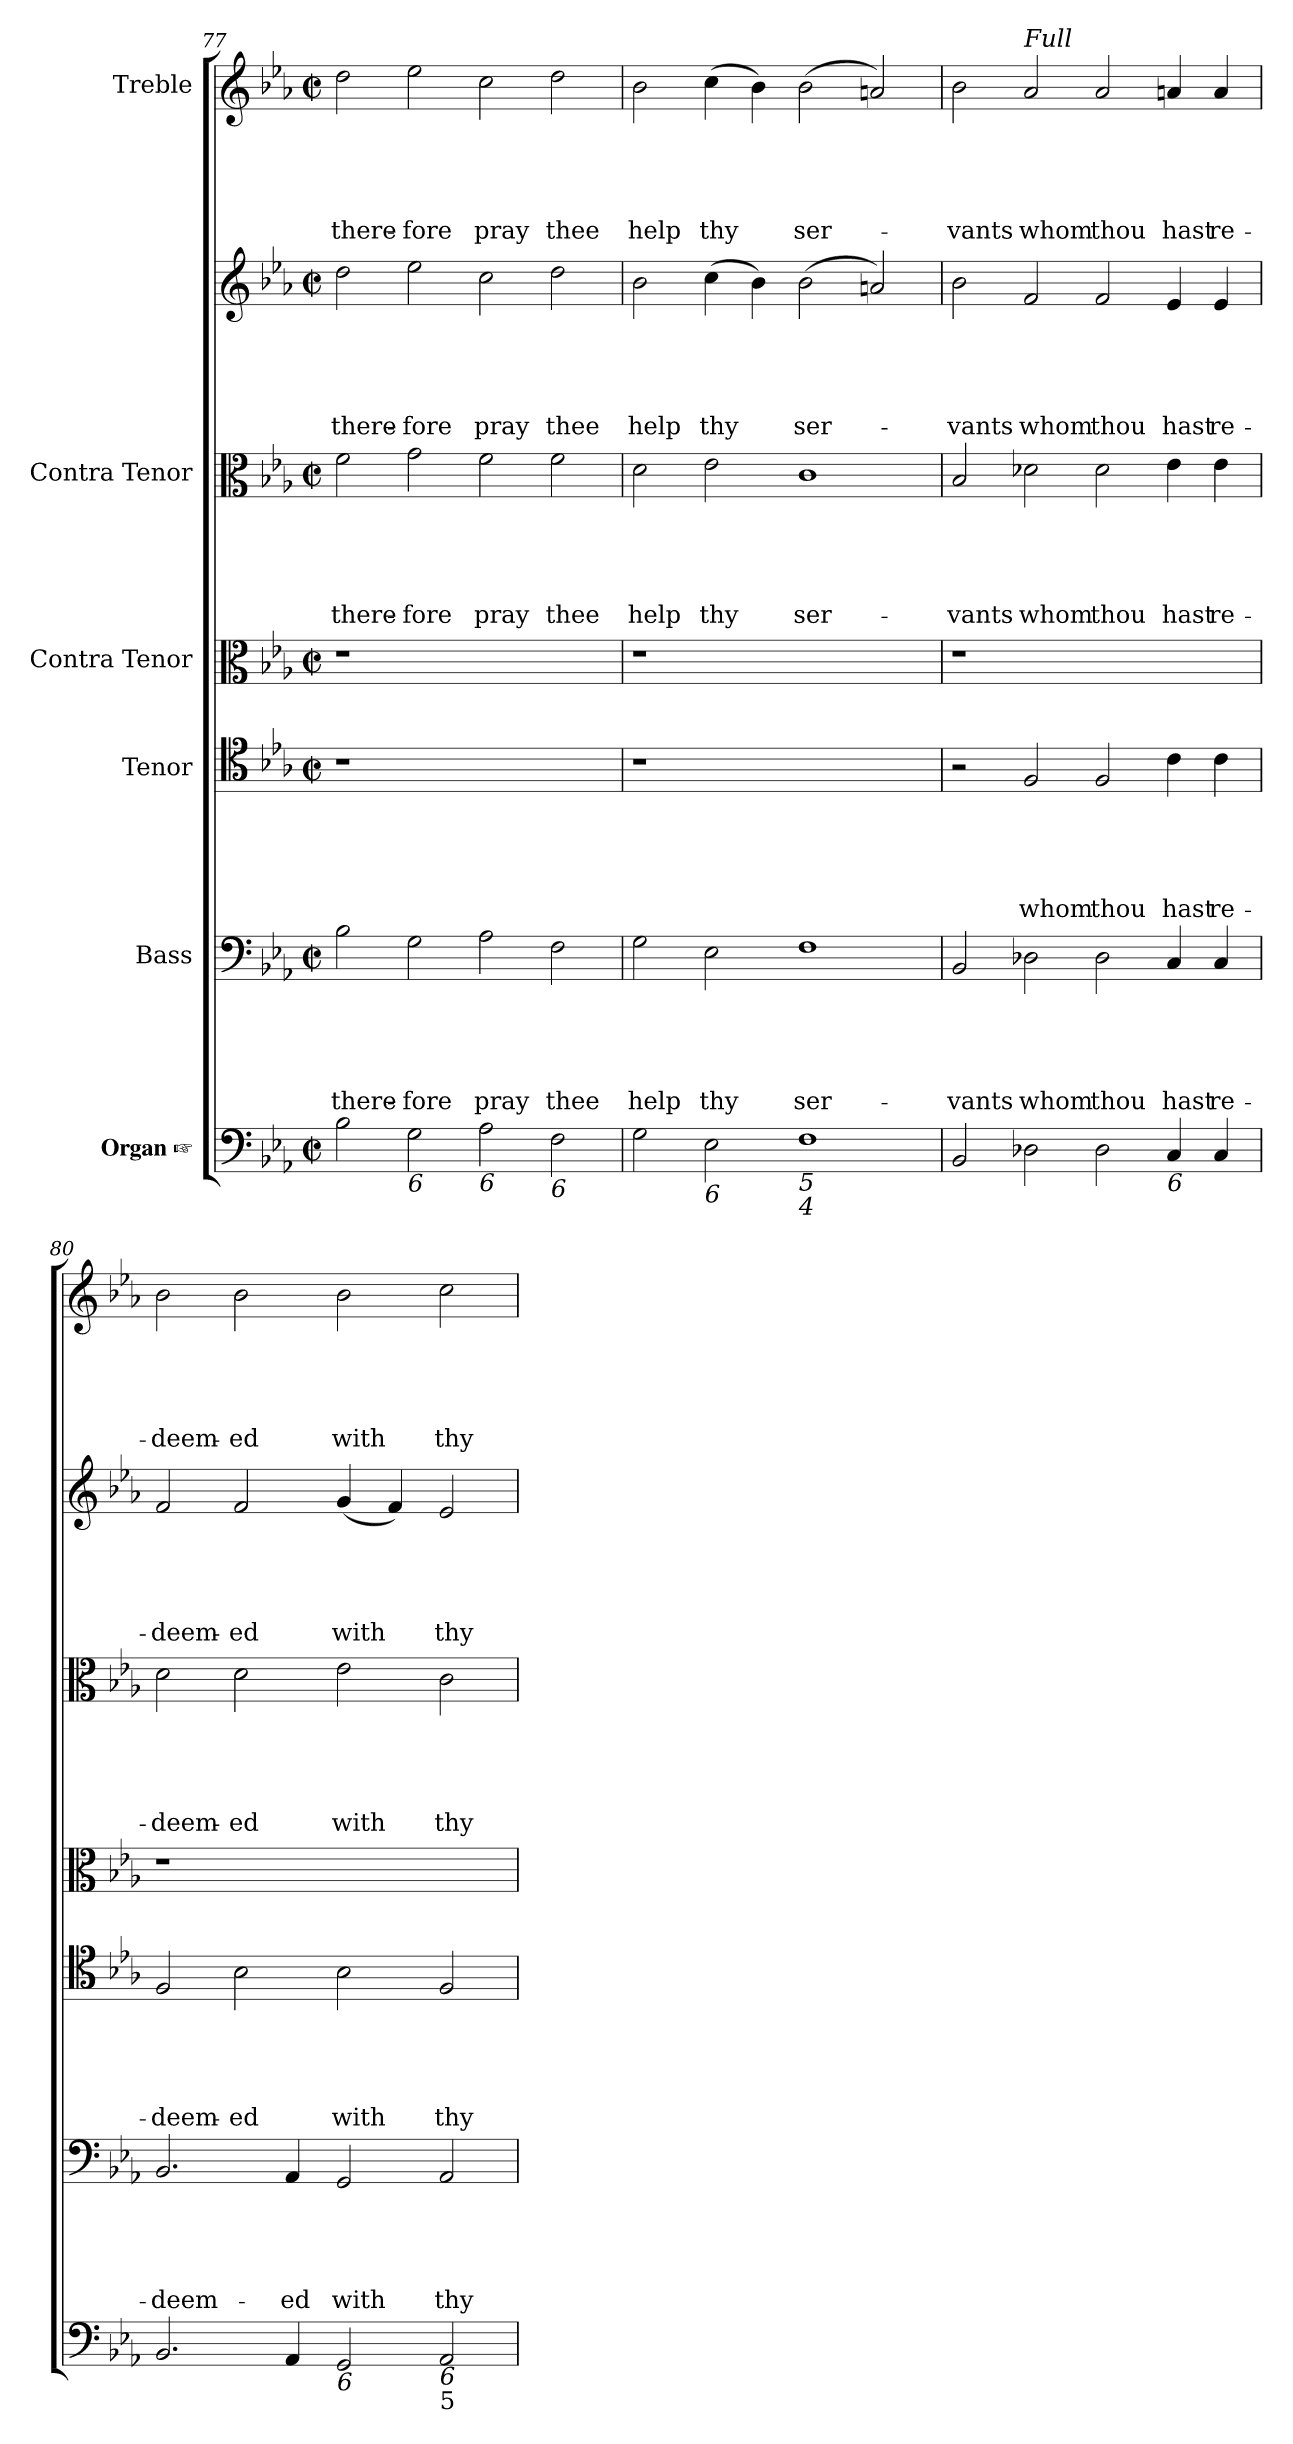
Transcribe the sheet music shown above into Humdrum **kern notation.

**kern	**kern	**text	**text	**text	**text	**text	**kern	**text	**text	**text	**text	**text	**kern	**kern	**text	**text	**text	**text	**text	**kern	**text	**text	**text	**text	**text	**kern	**text	**text	**text	**text	**text
*part7	*part6	*part6	*part6	*part6	*part6	*part6	*part5	*part5	*part5	*part5	*part5	*part5	*part4	*part3	*part3	*part3	*part3	*part3	*part3	*part2	*part2	*part2	*part2	*part2	*part2	*part1	*part1	*part1	*part1	*part1	*part1
*staff7	*staff6	*staff6	*staff6	*staff6	*staff6	*staff6	*staff5	*staff5	*staff5	*staff5	*staff5	*staff5	*staff4	*staff3	*staff3	*staff3	*staff3	*staff3	*staff3	*staff2	*staff2	*staff2	*staff2	*staff2	*staff2	*staff1	*staff1	*staff1	*staff1	*staff1	*staff1
*I"Organ     ☞	*I"Bass	*	*	*	*	*	*I"Tenor	*	*	*	*	*	*I"Contra Tenor	*I"Contra Tenor	*	*	*	*	*	*	*	*	*	*	*	*I"Treble	*	*	*	*	*
*clefF4	*clefF4	*	*	*	*	*	*clefC4	*	*	*	*	*	*clefC3	*clefC3	*	*	*	*	*	*clefG2	*	*	*	*	*	*clefG2	*	*	*	*	*
*k[b-e-a-]	*k[b-e-a-]	*	*	*	*	*	*k[b-e-a-]	*	*	*	*	*	*k[b-e-a-]	*k[b-e-a-]	*	*	*	*	*	*k[b-e-a-]	*	*	*	*	*	*k[b-e-a-]	*	*	*	*	*
*E-:	*E-:	*	*	*	*	*	*E-:	*	*	*	*	*	*E-:	*E-:	*	*	*	*	*	*E-:	*	*	*	*	*	*E-:	*	*	*	*	*
*M2/2	*M2/2	*	*	*	*	*	*M2/2	*	*	*	*	*	*M2/2	*M2/2	*	*	*	*	*	*M2/2	*	*	*	*	*	*M2/2	*	*	*	*	*
*met(c|)	*met(c|)	*	*	*	*	*	*met(c|)	*	*	*	*	*	*met(c|)	*met(c|)	*	*	*	*	*	*met(c|)	*	*	*	*	*	*met(c|)	*	*	*	*	*
=77	=77	=77	=77	=77	=77	=77	=77	=77	=77	=77	=77	=77	=77	=77	=77	=77	=77	=77	=77	=77	=77	=77	=77	=77	=77	=77	=77	=77	=77	=77	=77
!	!	!	!	!	!	!LO:LY:b	!	!	!	!	!	!	!	!	!	!	!	!	!LO:LY:b	!	!	!	!	!	!LO:LY:b	!	!	!	!	!	!LO:LY:b
2B-\	2B-\	.	.	.	.	there-	1r	.	.	.	.	.	1r	2f\	.	.	.	.	there-	2dd\	.	.	.	.	there-	2dd\	.	.	.	.	there-
!LO:TX:b:i:t=6	!	!	!	!	!	!	!	!	!	!	!	!	!	!	!	!	!	!	!	!	!	!	!	!	!	!	!	!	!	!	!
!	!	!	!	!	!	!LO:LY:b	!	!	!	!	!	!	!	!	!	!	!	!	!LO:LY:b	!	!	!	!	!	!LO:LY:b	!	!	!	!	!	!LO:LY:b
2G\	2G\	.	.	.	.	-fore	.	.	.	.	.	.	.	2g\	.	.	.	.	-fore	2ee-\	.	.	.	.	-fore	2ee-\	.	.	.	.	-fore
!LO:TX:b:i:t=6	!	!	!	!	!	!	!	!	!	!	!	!	!	!	!	!	!	!	!	!	!	!	!	!	!	!	!	!	!	!	!
!	!	!	!	!	!	!LO:LY:b	!	!	!	!	!	!	!	!	!	!	!	!	!LO:LY:b	!	!	!	!	!	!LO:LY:b	!	!	!	!	!	!LO:LY:b
2A-\	2A-\	.	.	.	.	pray	1ryy	.	.	.	.	.	1ryy	2f\	.	.	.	.	pray	2cc\	.	.	.	.	pray	2cc\	.	.	.	.	pray
!LO:TX:b:i:t=6	!	!	!	!	!	!	!	!	!	!	!	!	!	!	!	!	!	!	!	!	!	!	!	!	!	!	!	!	!	!	!
!	!	!	!	!	!	!LO:LY:b	!	!	!	!	!	!	!	!	!	!	!	!	!LO:LY:b	!	!	!	!	!	!LO:LY:b	!	!	!	!	!	!LO:LY:b
2F\	2F\	.	.	.	.	thee	.	.	.	.	.	.	.	2f\	.	.	.	.	thee	2dd\	.	.	.	.	thee	2dd\	.	.	.	.	thee
=78	=78	=78	=78	=78	=78	=78	=78	=78	=78	=78	=78	=78	=78	=78	=78	=78	=78	=78	=78	=78	=78	=78	=78	=78	=78	=78	=78	=78	=78	=78	=78
!	!	!	!	!	!	!LO:LY:b	!	!	!	!	!	!	!	!	!	!	!	!	!LO:LY:b	!	!	!	!	!	!LO:LY:b	!	!	!	!	!	!LO:LY:b
2G\	2G\	.	.	.	.	help	1r	.	.	.	.	.	1r	2d\	.	.	.	.	help	2b-\	.	.	.	.	help	2b-\	.	.	.	.	help
!LO:TX:b:i:t=6	!	!	!	!	!	!	!	!	!	!	!	!	!	!	!	!	!	!	!	!	!	!	!	!	!	!	!	!	!	!	!
!	!	!	!	!	!	!LO:LY:b	!	!	!	!	!	!	!	!	!	!	!	!	!LO:LY:b	!	!	!	!	!	!LO:LY:b	!	!	!	!	!	!LO:LY:b
2E-\	2E-\	.	.	.	.	thy	.	.	.	.	.	.	.	2e-\	.	.	.	.	thy	(>4cc\	.	.	.	.	thy	(>4cc\	.	.	.	.	thy
.	.	.	.	.	.	.	.	.	.	.	.	.	.	.	.	.	.	.	.	4b-\)	.	.	.	.	.	4b-\)	.	.	.	.	.
!LO:TX:b:i:t=5	!	!	!	!	!	!	!	!	!	!	!	!	!	!	!	!	!	!	!	!	!	!	!	!	!	!	!	!	!	!	!
!LO:TX:b:i:t=4	!	!	!	!	!	!	!	!	!	!	!	!	!	!	!	!	!	!	!	!	!	!	!	!	!	!	!	!	!	!	!
!	!	!	!	!	!	!LO:LY:b	!	!	!	!	!	!	!	!	!	!	!	!	!LO:LY:b	!	!	!	!	!	!LO:LY:b	!	!	!	!	!	!LO:LY:b
1F	1F	.	.	.	.	ser-	1ryy	.	.	.	.	.	1ryy	1c	.	.	.	.	ser-	(>2b-\	.	.	.	.	ser-	(>2b-\	.	.	.	.	ser-
.	.	.	.	.	.	.	.	.	.	.	.	.	.	.	.	.	.	.	.	2an/)	.	.	.	.	.	2an/)	.	.	.	.	.
!!LO:PB:g=z
=79	=79	=79	=79	=79	=79	=79	=79	=79	=79	=79	=79	=79	=79	=79	=79	=79	=79	=79	=79	=79	=79	=79	=79	=79	=79	=79	=79	=79	=79	=79	=79
!	!	!	!	!	!	!LO:LY:b	!	!	!	!	!	!	!	!	!	!	!	!	!LO:LY:b	!	!	!	!	!	!LO:LY:b	!	!	!	!	!	!LO:LY:b
2BB-/	2BB-/	.	.	.	.	-vants	2r	.	.	.	.	.	1r	2B-/	.	.	.	.	-vants	2b-\	.	.	.	.	-vants	2b-\	.	.	.	.	-vants
!	!	!	!	!	!	!	!	!	!	!	!	!	!	!	!	!	!	!	!	!	!	!	!	!	!	!LO:TX:a:i:t=Full	!	!	!	!	!
!	!	!	!	!	!	!LO:LY:b	!	!	!	!	!	!LO:LY:b	!	!	!	!	!	!	!LO:LY:b	!	!	!	!	!	!LO:LY:b	!	!	!	!	!	!LO:LY:b
2D-X\	2D-X\	.	.	.	.	whom	2F/	.	.	.	.	whom	.	2d-X\	.	.	.	.	whom	2f/	.	.	.	.	whom	2a-/	.	.	.	.	whom
!	!	!	!	!	!	!LO:LY:b	!	!	!	!	!	!LO:LY:b	!	!	!	!	!	!	!LO:LY:b	!	!	!	!	!	!LO:LY:b	!	!	!	!	!	!LO:LY:b
2D-\	2D-\	.	.	.	.	thou	2F/	.	.	.	.	thou	1ryy	2d-\	.	.	.	.	thou	2f/	.	.	.	.	thou	2a-/	.	.	.	.	thou
!LO:TX:b:i:t=6	!	!	!	!	!	!	!	!	!	!	!	!	!	!	!	!	!	!	!	!	!	!	!	!	!	!	!	!	!	!	!
!	!	!	!	!	!	!LO:LY:b	!	!	!	!	!	!LO:LY:b	!	!	!	!	!	!	!LO:LY:b	!	!	!	!	!	!LO:LY:b	!	!	!	!	!	!LO:LY:b
4C/	4C/	.	.	.	.	hast	4c\	.	.	.	.	hast	.	4e-\	.	.	.	.	hast	4e-/	.	.	.	.	hast	4an/	.	.	.	.	hast
!	!	!	!	!	!	!LO:LY:b	!	!	!	!	!	!LO:LY:b	!	!	!	!	!	!	!LO:LY:b	!	!	!	!	!	!LO:LY:b	!	!	!	!	!	!LO:LY:b
4C/	4C/	.	.	.	.	re-	4c\	.	.	.	.	re-	.	4e-\	.	.	.	.	re-	4e-/	.	.	.	.	re-	4a/	.	.	.	.	re-
=80	=80	=80	=80	=80	=80	=80	=80	=80	=80	=80	=80	=80	=80	=80	=80	=80	=80	=80	=80	=80	=80	=80	=80	=80	=80	=80	=80	=80	=80	=80	=80
!	!	!	!	!	!	!LO:LY:b	!	!	!	!	!	!LO:LY:b	!	!	!	!	!	!	!LO:LY:b	!	!	!	!	!	!LO:LY:b	!	!	!	!	!	!LO:LY:b
2.BB-/	2.BB-/	.	.	.	.	-deem-	2F/	.	.	.	.	-deem-	1r	2d\	.	.	.	.	-deem-	2f/	.	.	.	.	-deem-	2b-\	.	.	.	.	-deem-
!	!	!	!	!	!	!	!	!	!	!	!	!LO:LY:b	!	!	!	!	!	!	!LO:LY:b	!	!	!	!	!	!LO:LY:b	!	!	!	!	!	!LO:LY:b
.	.	.	.	.	.	.	2B-\	.	.	.	.	-ed	.	2d\	.	.	.	.	-ed	2f/	.	.	.	.	-ed	2b-\	.	.	.	.	-ed
!	!	!	!	!	!	!LO:LY:b	!	!	!	!	!	!	!	!	!	!	!	!	!	!	!	!	!	!	!	!	!	!	!	!	!
4AA-/	4AA-/	.	.	.	.	-ed	.	.	.	.	.	.	.	.	.	.	.	.	.	.	.	.	.	.	.	.	.	.	.	.	.
!LO:TX:b:i:t=6	!	!	!	!	!	!	!	!	!	!	!	!	!	!	!	!	!	!	!	!	!	!	!	!	!	!	!	!	!	!	!
!	!	!	!	!	!	!LO:LY:b	!	!	!	!	!	!LO:LY:b	!	!	!	!	!	!	!LO:LY:b	!	!	!	!	!	!LO:LY:b	!	!	!	!	!	!LO:LY:b
2GG/	2GG/	.	.	.	.	with	2B-\	.	.	.	.	with	1ryy	2e-\	.	.	.	.	with	(<4g/	.	.	.	.	with	2b-\	.	.	.	.	with
.	.	.	.	.	.	.	.	.	.	.	.	.	.	.	.	.	.	.	.	4f/)	.	.	.	.	.	.	.	.	.	.	.
!LO:TX:b:i:t=6	!	!	!	!	!	!	!	!	!	!	!	!	!	!	!	!	!	!	!	!	!	!	!	!	!	!	!	!	!	!	!
!LO:TX:b:t=5	!	!	!	!	!	!	!	!	!	!	!	!	!	!	!	!	!	!	!	!	!	!	!	!	!	!	!	!	!	!	!
!	!	!	!	!	!	!LO:LY:b	!	!	!	!	!	!LO:LY:b	!	!	!	!	!	!	!LO:LY:b	!	!	!	!	!	!LO:LY:b	!	!	!	!	!	!LO:LY:b
2AA-/	2AA-/	.	.	.	.	thy	2F/	.	.	.	.	thy	.	2c\	.	.	.	.	thy	2e-/	.	.	.	.	thy	2cc\	.	.	.	.	thy
=	=	=	=	=	=	=	=	=	=	=	=	=	=	=	=	=	=	=	=	=	=	=	=	=	=	=	=	=	=	=	=
*-	*-	*-	*-	*-	*-	*-	*-	*-	*-	*-	*-	*-	*-	*-	*-	*-	*-	*-	*-	*-	*-	*-	*-	*-	*-	*-	*-	*-	*-	*-	*-
